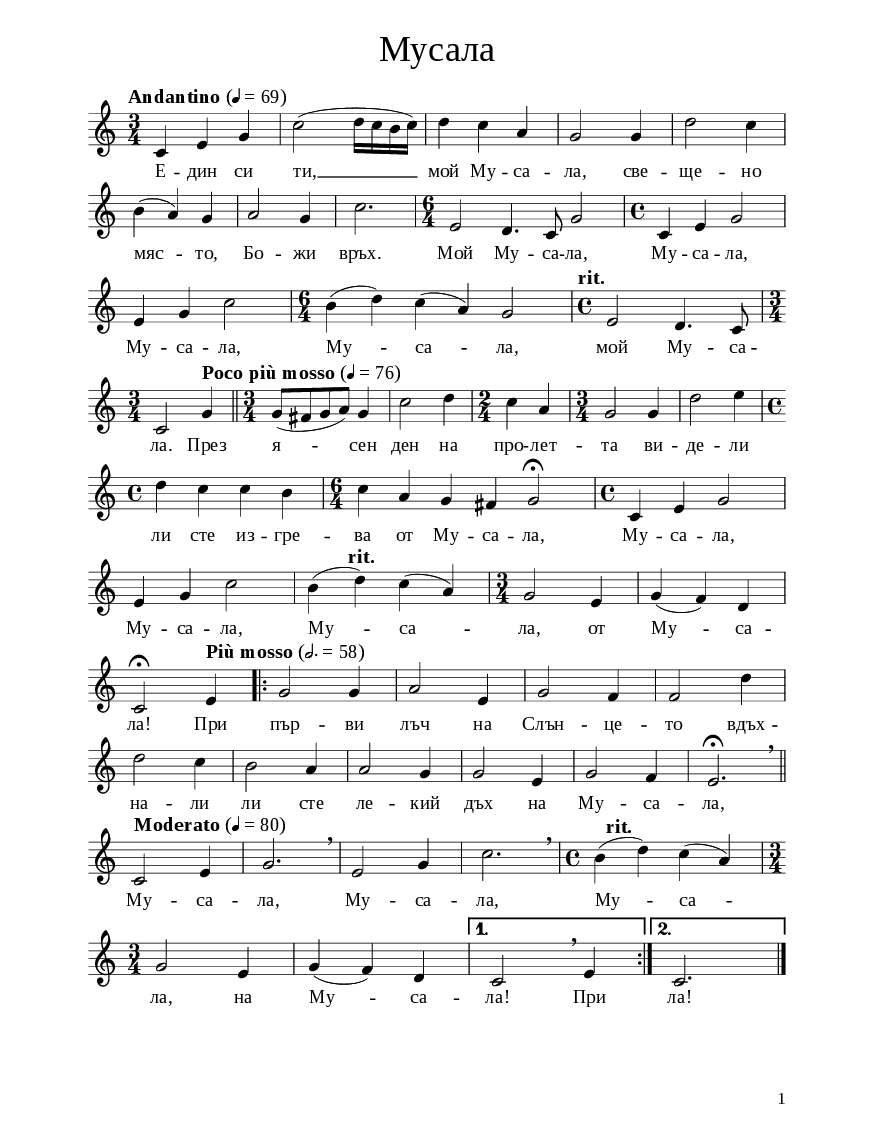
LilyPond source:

\version "2.24.3"

% include paper part and global functions
\include "include/globals.ily"

\bookpart {
  \label #'ref087
  \tocItem \markup "Мусала"
  \paper {
    print-all-headers = ##t
    print-page-number = ##t
    print-first-page-number = ##t

    % put page numbers on the bottom
    oddHeaderMarkup = \markup ""
    evenHeaderMarkup = \markup ""
    oddFooterMarkup = \markup
    \fill-line {
      ""
      \if \should-print-page-number \fromproperty #'page:page-number-string
    }
    evenFooterMarkup = \markup
    \fill-line {
      \if \should-print-page-number \fromproperty #'page:page-number-string
      ""
    }

    left-margin = 1.5\cm
    right-margin = 1.5\cm
    top-margin = 1.6\cm
    bottom-margin = 1.2\cm
    ragged-bottom = ##t % do not spread the staves to fill the whole vertical space

    % change distance between staves
    system-system-spacing =
    #'((basic-distance . 10)
       (minimum-distance . 6)
       (padding . 1)
       (stretchability . 12))
  }

  \score {
    \layout {
      indent = 0.0\cm % remove first line indentation
      ragged-last = ##f % do spread last line to fill the whole space
      \override Staff.BarLine.thick-thickness = #4 %make the end and repeat bars thiner
      \override Score.VoltaBracket.font-size = #-1.7 % make the repeat number fontsize smaller


      \context {
        \Score
        \omit BarNumber %remove bar numbers
        
        
        \override MetronomeMark.font-size = #1.5 % increase the tempo fontsize
        \override TupletNumber.font-size = #0.4 % increase the triol number

      } % context

      \context {
        % change staff size
        \Staff
        
        
        \override StaffSymbol.thickness = #0.5
        \override BarLine.hair-thickness = #1
        %\override StaffSymbol.ledger-line-thickness = #'(0 . 0)
      }

      \context {
        % adjust space between staff and lyrics and between the two lyric lines
        \Lyrics
        \override VerticalAxisGroup.nonstaff-relatedstaff-spacing = #'((padding . 1))
        \override VerticalAxisGroup.nonstaff-nonstaff-spacing = #'((minimum-distance . 2))
        includeGraceNotes = ##t
      }
    } % layout

    \new Voice \absolute {
      \clef treble
      \key c \major
      \time 3/4
      \tempoFunc "Andantino" 4 "69"

      c'4 e'4 g'4 | c''2 ( d''16 c'' b' c'' ) |  d''4 c''4 a'4 | g'2 g'4 |

      d''2 c''4  | \break

      b'4 ( a'4 ) g'4 | a'2 g'4 | c''2.| \time 6/4 e'2 d'4. c'8 g'2 |

      \time 4/4 c'4 e'4  g'2  | \break

      e'4 g'4 c''2 |

      \time 6/4 b'4 ( d''4 ) c''4 ( a'4 ) g'2 \tempo "rit." |

      \time 4/4 e'2 d'4. c'8 | \break

      \time 3/4 c'2 \tempoFunc "Poco più mosso" 4 "76" g'4  | \bar "||"

      \time 3/4



      g'8 ( fis'8 g'8 a'8 ) g'4 |

      c''2 d''4 | \time 2/4 c''4 a'4 |\time 3/4 g'2 g'4 | d''2 e''4 | \break

      \time 4/4 d''4 c'' c'' b' |

      \time 6/4 c''4 a' g' fis' g'2 \fermata |

      \time 4/4 c'4 e'4 g'2 | \break

      e'4 g'4 c''2  | \tempo "        rit." b'4 ( d''4 ) c''4 ( a'4 ) |

      \time 3/4 g'2 e'4 |

      g'4 ( f'4 ) d'4 | \break

      c'2\fermata

      \tempoFunc "Più mosso" 2. "58"

      e'4 | \repeat volta 2 {
        g'2 g'4 | a'2 e'4 | g'2 f'4 f'2 d''4 |\break

        d''2 c''4 | b'2 a'4 | a'2 g'4 | g'2 e'4 | g'2 f'4 | e'2.\fermata \breathe \bar "||" \break

        \tempoFunc "Moderato" 4 "80"

        c'2 e'4 |  g'2. \breathe |

        e'2 g'4 | c''2. \breathe | \time 4/4 \tempo "        rit." b'4 ( d''4 ) c''4 ( a'4 ) \break

        \time 3/4 g'2 e'4 | g'4 ( f'4 ) d'4
      } \alternative { { c'2  \breathe e'4 } {c'2. } } \bar "|."

    }



    \addlyrics {
      Е -- дин си ти, __ мой Му -- са -- ла, све -- ще -- но

      мяс -- то, Бо -- жи връх.  Мой Му -- са -- ла, Му -- са -- ла,

      Му -- са -- ла, Му -- са -- ла, мой Му -- са -- ла.

      През я -- сен ден на "про-" -- лет -- та ви -- де -- ли

      ли сте из -- гре -- ва от Му -- са -- ла,    Му -- са -- ла,

      Му -- са -- ла,  Му -- са -- ла,  от Му -- са -- ла! При пър -- ви

      лъч на Слън -- це -- то вдъх -- на -- ли ли сте ле -- кий дъх на Му -- са -- ла,

      Му -- са -- ла, Му -- са -- ла, Му -- са -- ла, на Му -- са -- ла! При ла!
    }

    \header {
      title = \titleFunc #'ref_desc_10 "Мусала" "Musala"
    }

    \midi{}

  } % score



} % bookpart


